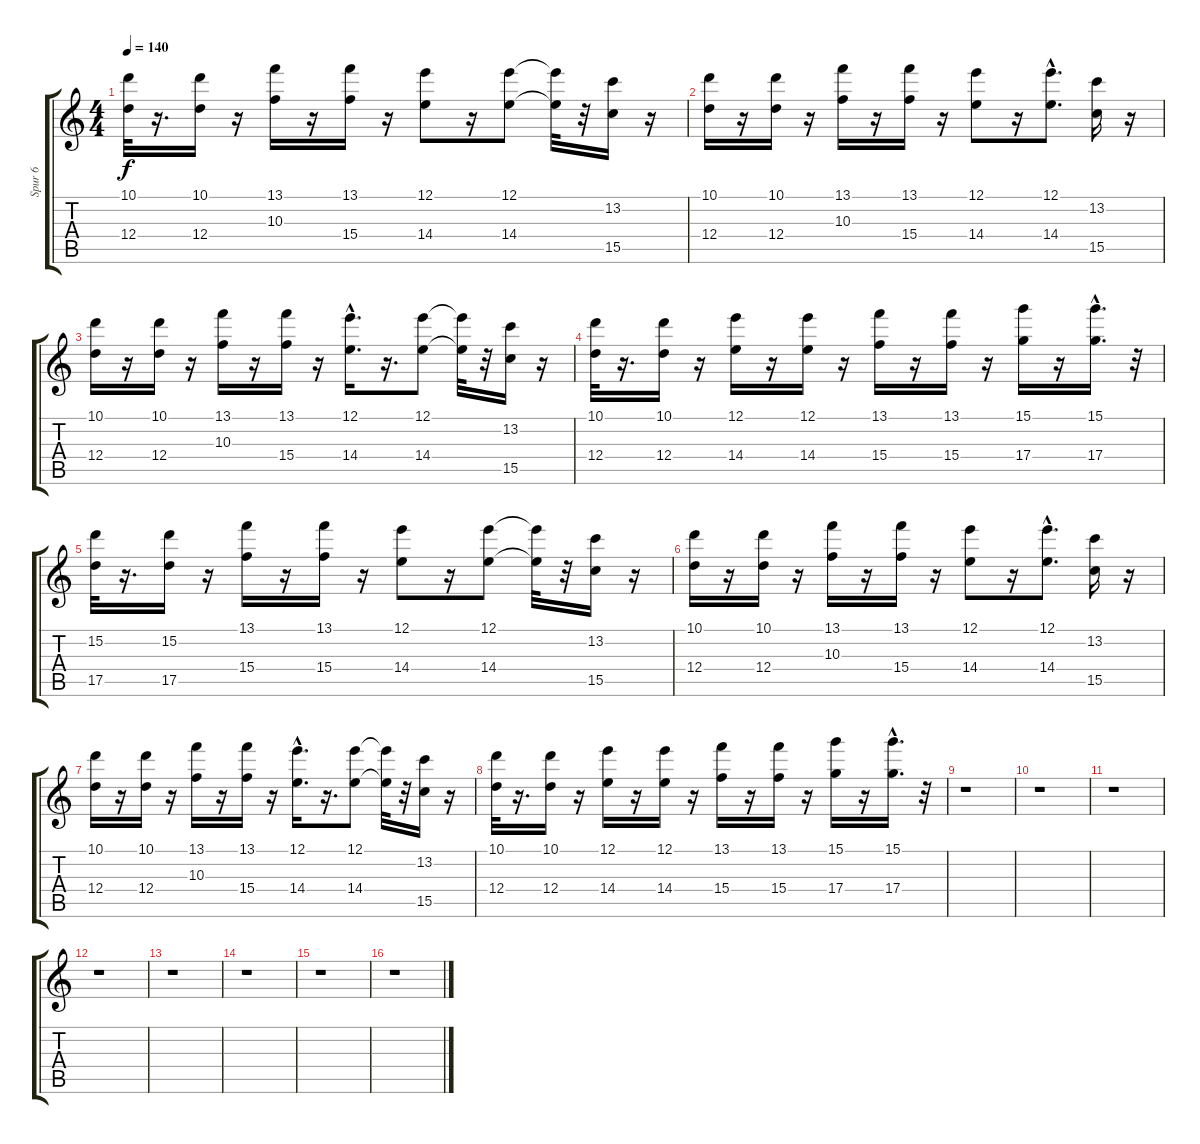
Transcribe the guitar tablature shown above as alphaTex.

\track ("Spur 6" "Spur 6") {instrument synthbass1}
\staff {score tabs}
\tuning (E4 B3 G3 D3 A2 E2) {hide}
\ts (4 4)
\tempo 140
\clef g2
\ks c
(10.1 12.4).32{dy f} r.16{d} (10.1 12.4).16 r.16 (13.1 10.3).16 r.16 (13.1 15.4).16 r.16 (12.1 14.4).8 r.16 (12.1 14.4).8 (12.1{t} 14.4{t}).32 r.32 (13.2 15.5).16 r.16 |
(10.1 12.4).16 r.16 (10.1 12.4).16 r.16 (13.1 10.3).16 r.16 (13.1 15.4).16 r.16 (12.1 14.4).8 r.16 (12.1{hac} 14.4{hac}).8{d} (13.2 15.5).16 r.16 |
(10.1 12.4).16 r.16 (10.1 12.4).16 r.16 (13.1 10.3).16 r.16 (13.1 15.4).16 r.16 (12.1{hac} 14.4{hac}).16{d} r.16{d} (12.1 14.4).8 (12.1{t} 14.4{t}).32 r.32 (13.2 15.5).16 r.16 |
(10.1 12.4).32 r.16{d} (10.1 12.4).16 r.16 (12.1 14.4).16 r.16 (12.1 14.4).16 r.16 (13.1 15.4).16 r.16 (13.1 15.4).16 r.16 (15.1 17.4).16 r.16 (15.1{hac} 17.4{hac}).16{d} r.32 |
(15.2 17.5).32 r.16{d} (15.2 17.5).16 r.16 (13.1 15.4).16 r.16 (13.1 15.4).16 r.16 (12.1 14.4).8 r.16 (12.1 14.4).8 (12.1{t} 14.4{t}).32 r.32 (13.2 15.5).16 r.16 |
(10.1 12.4).16 r.16 (10.1 12.4).16 r.16 (13.1 10.3).16 r.16 (13.1 15.4).16 r.16 (12.1 14.4).8 r.16 (12.1{hac} 14.4{hac}).8{d} (13.2 15.5).16 r.16 |
(10.1 12.4).16 r.16 (10.1 12.4).16 r.16 (13.1 10.3).16 r.16 (13.1 15.4).16 r.16 (12.1{hac} 14.4{hac}).16{d} r.16{d} (12.1 14.4).8 (12.1{t} 14.4{t}).32 r.32 (13.2 15.5).16 r.16 |
(10.1 12.4).32 r.16{d} (10.1 12.4).16 r.16 (12.1 14.4).16 r.16 (12.1 14.4).16 r.16 (13.1 15.4).16 r.16 (13.1 15.4).16 r.16 (15.1 17.4).16 r.16 (15.1{hac} 17.4{hac}).16{d} r.32 |
r.1 |
r.1 |
r.1 |
r.1 |
r.1 |
r.1 |
r.1 |
r.1
